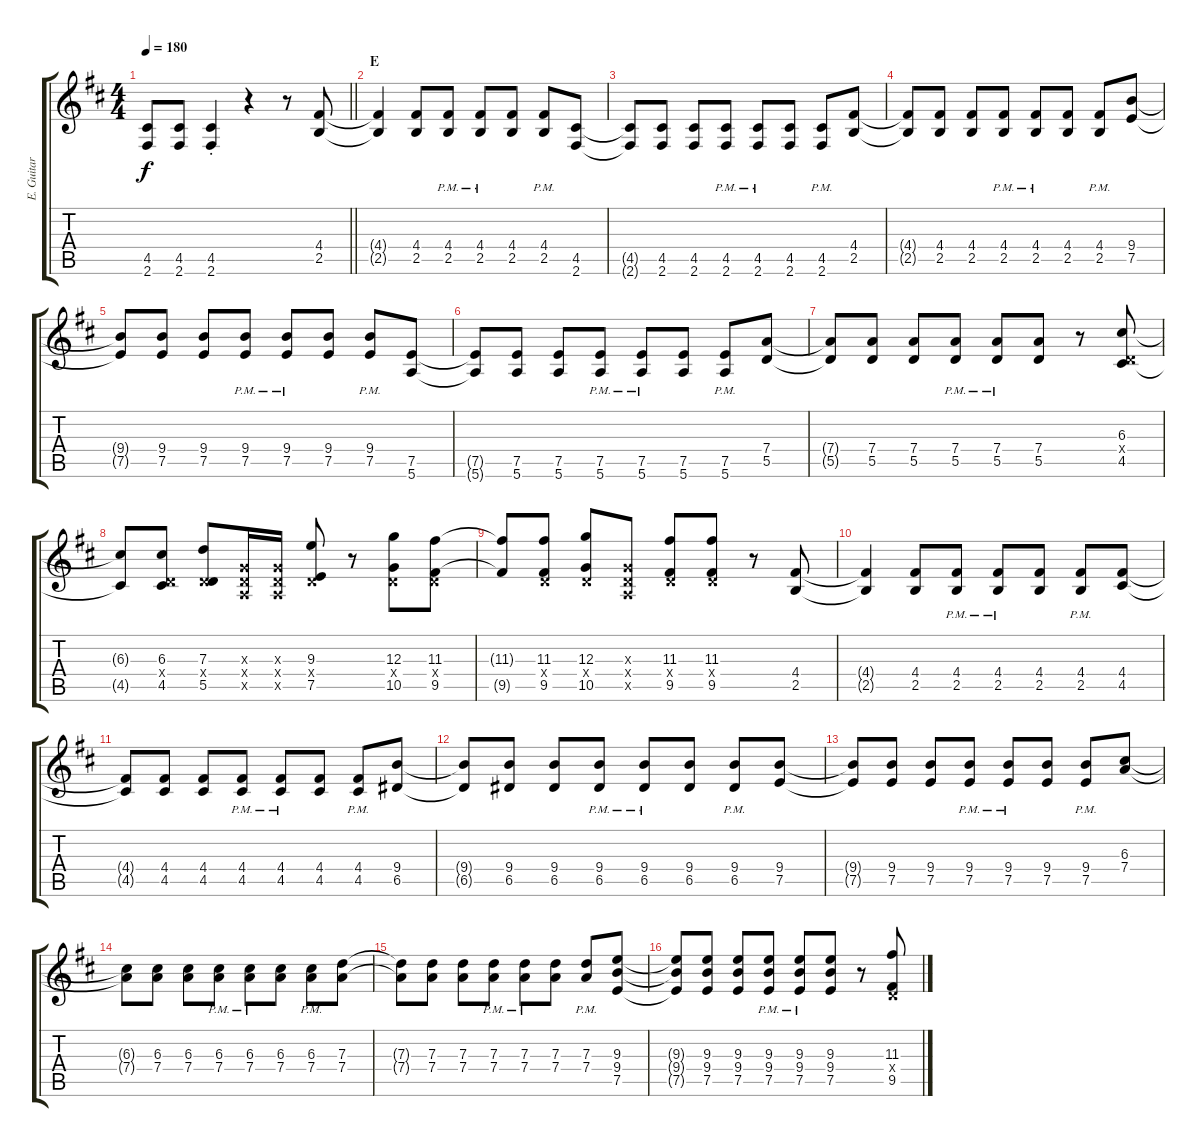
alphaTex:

\track ("E. Guitar III" "E. Guitar ") {instrument distortionguitar}
\staff {score tabs}
\tuning (E4 B3 G3 D3 A2 E2) {hide}
\ts (4 4)
\tempo 180
\clef g2
\barLineRight lightlight
\ks d
(4.5{t} 2.6{t}).8{dy f} (4.5 2.6).8 (4.5{st} 2.6{st}).4 r.4 r.8 (4.4 2.5).8 |
\section ("" "E")
(4.4{t} 2.5{t}).4 (4.4 2.5).8 (4.4{pm} 2.5{pm}).8 (4.4{pm} 2.5{pm}).8 (4.4 2.5).8 (4.4{pm} 2.5{pm}).8 (4.5 2.6).8 |
(4.5{t} 2.6{t}).8 (4.5 2.6).8 (4.5 2.6).8 (4.5{pm} 2.6{pm}).8 (4.5{pm} 2.6{pm}).8 (4.5 2.6).8 (4.5{pm} 2.6{pm}).8 (4.4 2.5).8 |
(4.4{t} 2.5{t}).8 (4.4 2.5).8 (4.4 2.5).8 (4.4{pm} 2.5{pm}).8 (4.4{pm} 2.5{pm}).8 (4.4 2.5).8 (4.4{pm} 2.5{pm}).8 (9.4 7.5).8 |
(9.4{t} 7.5{t}).8 (9.4 7.5).8 (9.4 7.5).8 (9.4{pm} 7.5{pm}).8 (9.4{pm} 7.5{pm}).8 (9.4 7.5).8 (9.4{pm} 7.5{pm}).8 (7.5 5.6).8 |
(7.5{t} 5.6{t}).8 (7.5 5.6).8 (7.5 5.6).8 (7.5{pm} 5.6{pm}).8 (7.5{pm} 5.6{pm}).8 (7.5 5.6).8 (7.5{pm} 5.6{pm}).8 (7.4 5.5).8 |
(7.4{t} 5.5{t}).8 (7.4 5.5).8 (7.4 5.5).8 (7.4{pm} 5.5{pm}).8 (7.4{pm} 5.5{pm}).8 (7.4 5.5).8 r.8 (6.3 0.4{x} 4.5).8 |
(6.3{t} 4.5{t}).8 (6.3 0.4{x} 4.5).8 (7.3 0.4{x} 5.5).8 (0.3{x} 0.4{x} 0.5{x}).16 (0.3{x} 0.4{x} 0.5{x}).16 (9.3 0.4{x} 7.5).8 r.8 (12.3 0.4{x} 10.5).8 (11.3 0.4{x} 9.5).8 |
(11.3{t} 9.5{t}).8 (11.3 0.4{x} 9.5).8 (12.3 0.4{x} 10.5).8 (0.3{x} 0.4{x} 0.5{x}).8 (11.3 0.4{x} 9.5).8 (11.3 0.4{x} 9.5).8 r.8 (4.4 2.5).8 |
(4.4{t} 2.5{t}).4 (4.4 2.5).8 (4.4{pm} 2.5{pm}).8 (4.4{pm} 2.5{pm}).8 (4.4 2.5).8 (4.4{pm} 2.5{pm}).8 (4.4 4.5).8 |
(4.4{t} 4.5{t}).8 (4.4 4.5).8 (4.4 4.5).8 (4.4{pm} 4.5{pm}).8 (4.4{pm} 4.5{pm}).8 (4.4 4.5).8 (4.4{pm} 4.5{pm}).8 (9.4 6.5).8 |
(9.4{t} 6.5{t}).8 (9.4 6.5).8 (9.4 6.5).8 (9.4{pm} 6.5{pm}).8 (9.4{pm} 6.5{pm}).8 (9.4 6.5).8 (9.4{pm} 6.5{pm}).8 (9.4 7.5).8 |
(9.4{t} 7.5{t}).8 (9.4 7.5).8 (9.4 7.5).8 (9.4{pm} 7.5{pm}).8 (9.4{pm} 7.5{pm}).8 (9.4 7.5).8 (9.4{pm} 7.5{pm}).8 (6.3 7.4).8 |
(6.3{t} 7.4{t}).8 (6.3 7.4).8 (6.3 7.4).8 (6.3{pm} 7.4{pm}).8 (6.3{pm} 7.4{pm}).8 (6.3 7.4).8 (6.3{pm} 7.4{pm}).8 (7.3 7.4).8 |
(7.3{t} 7.4{t}).8 (7.3 7.4).8 (7.3 7.4).8 (7.3{pm} 7.4{pm}).8 (7.3{pm} 7.4{pm}).8 (7.3 7.4).8 (7.3{pm} 7.4{pm}).8 (9.3 9.4 7.5).8 |
(9.3{t} 9.4{t} 7.5{t}).8 (9.3 9.4 7.5).8 (9.3 9.4 7.5).8 (9.3{pm} 9.4{pm} 7.5{pm}).8 (9.3{pm} 9.4{pm} 7.5{pm}).8 (9.3 9.4 7.5).8 r.8 (11.3 0.4{x} 9.5).8
